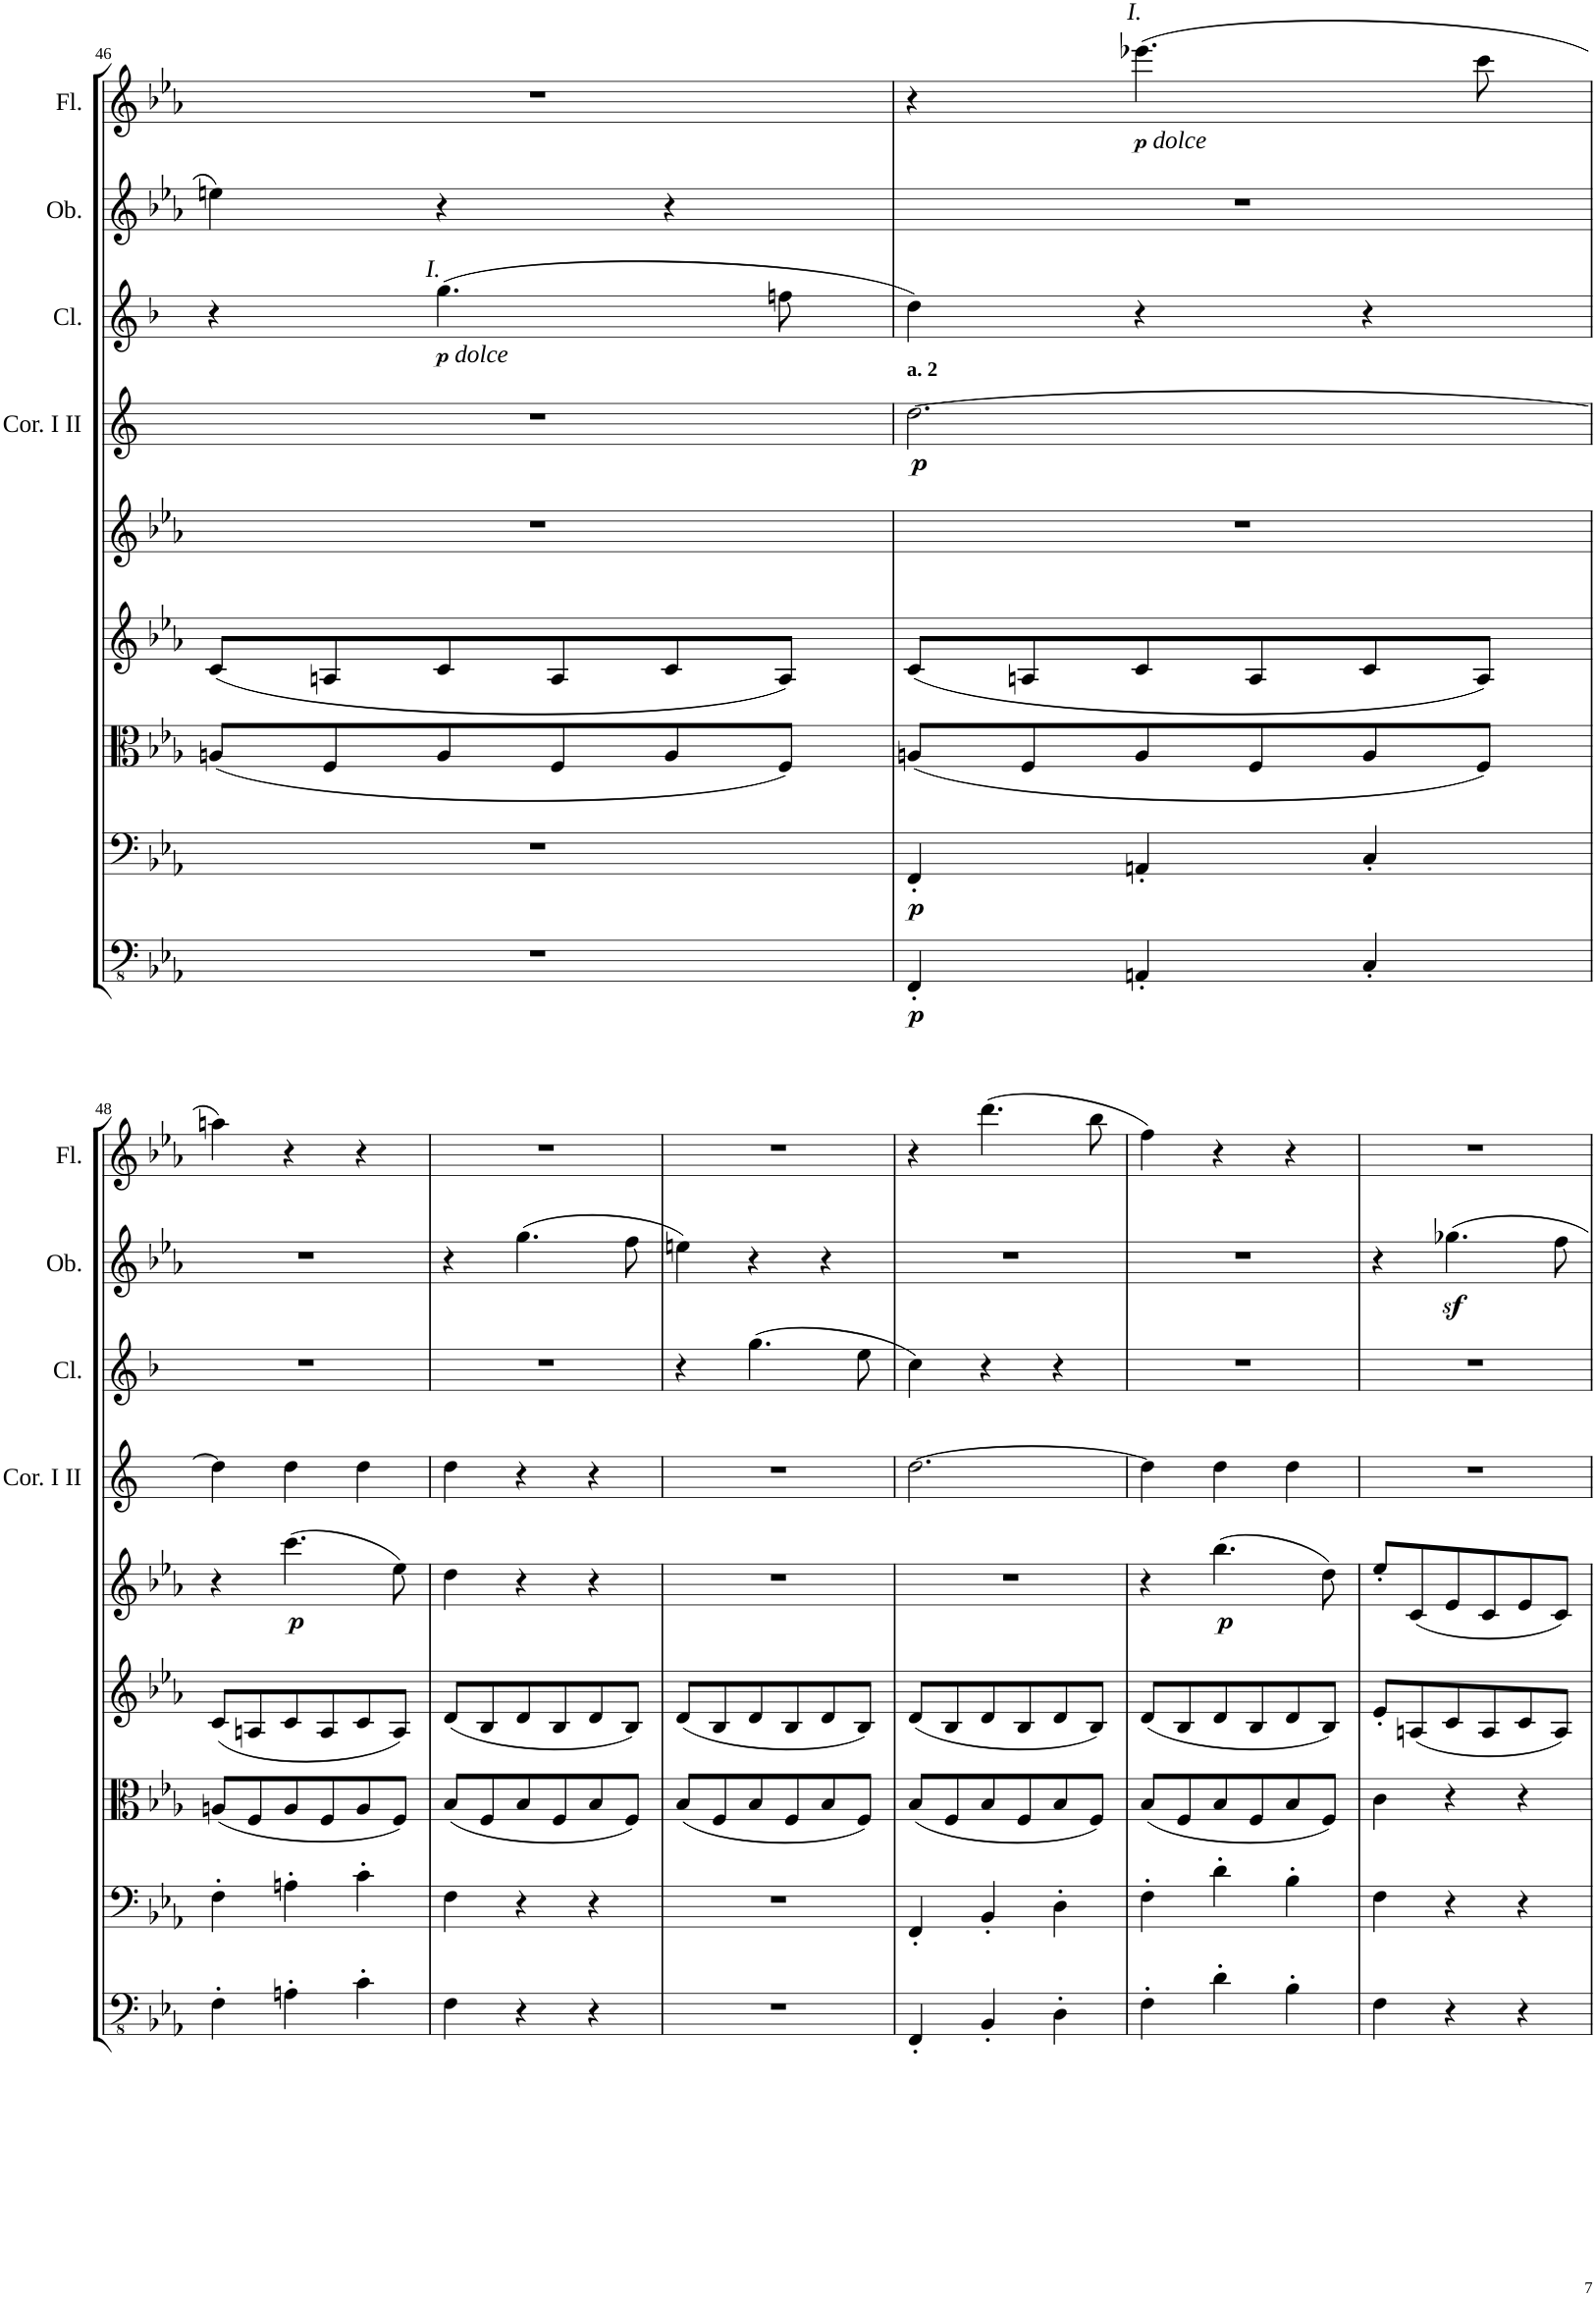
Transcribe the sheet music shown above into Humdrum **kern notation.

**kern	**dynam	**kern	**dynam	**kern	**kern	**kern	**dynam	**kern	**dynam	**kern	**kern	**kern
*part9	*part9	*part8	*part8	*part7	*part6	*part5	*part5	*part4	*part4	*part3	*part2	*part1
*staff9	*staff9	*staff8	*staff8	*staff7	*staff6	*staff5	*staff5	*staff4	*staff4	*staff3	*staff2	*staff1
*I"Basso	*	*I"Violoncello	*	*I"Viola	*I"Violino II	*I"Violino I	*	*I"Corni in Es I II	*	*I"Clarinetti in B	*I"Oboi	*I"Flauti
*	*	*	*	*	*	*	*	*I'Cor. I II	*	*I'Cl.	*I'Ob.	*I'Fl.
!!LO:PB:g=z
*clefFv4	*	*clefF4	*	*clefC3	*clefG2	*clefG2	*	*clefG2	*	*clefG2	*clefG2	*clefG2
*	*	*	*	*	*	*	*	*Trd5c9	*	*Trd1c2	*	*
*k[b-e-a-]	*	*k[b-e-a-]	*	*k[b-e-a-]	*k[b-e-a-]	*k[b-e-a-]	*	*k[]	*	*k[b-]	*k[b-e-a-]	*k[b-e-a-]
*M3/4	*	*M3/4	*	*M3/4	*M3/4	*M3/4	*	*M3/4	*	*M3/4	*M3/4	*M3/4
=46	=46	=46	=46	=46	=46	=46	=46	=46	=46	=46	=46	=46
2.r	.	2.r	.	(8An/L	(8c/L	2.r	.	2.r	.	4r	4een\	2.r
.	.	.	.	8F/	8An/	.	.	.	.	.	.	.
!	!	!	!	!	!	!	!	!	!	!LO:TX:a:i:t=I.	!	!
!	!	!	!	!	!	!	!	!	!	!LO:TX:b:t=dolce	!	!
.	.	.	.	8A/	8c/	.	.	.	.	(4.gg\	4r	.
.	.	.	.	8F/	8A/	.	.	.	.	.	.	.
.	.	.	.	8A/	8c/	.	.	.	.	.	4r	.
.	.	.	.	8F/J)	8A/J)	.	.	.	.	8ffn\	.	.
=47	=47	=47	=47	=47	=47	=47	=47	=47	=47	=47	=47	=47
!	!	!	!	!	!	!	!	!LO:TX:a:B:t=a. 2	!	!	!	!
!	!LO:DY:b	!	!LO:DY:b	!	!	!	!	!	!LO:DY:b	!	!	!
4FFF'/	p	4FF'/	p	(8An/L	(8c/L	2.r	.	[2.dd\	p	4dd\)	2.r	4r
.	.	.	.	8F/	8An/	.	.	.	.	.	.	.
!	!	!	!	!	!	!	!	!	!	!	!	!LO:TX:b:t=dolce
!	!	!	!	!	!	!	!	!	!	!	!	!LO:TX:a:i:t=I.
4AAAn'/	.	4AAn'/	.	8A/	8c/	.	.	.	.	4r	.	(4.eee-X\
.	.	.	.	8F/	8A/	.	.	.	.	.	.	.
4CC'/	.	4C'/	.	8A/	8c/	.	.	.	.	4r	.	.
.	.	.	.	8F/J)	8A/J)	.	.	.	.	.	.	8ccc\
!!LO:LB:g=z
=48	=48	=48	=48	=48	=48	=48	=48	=48	=48	=48	=48	=48
4FF'\	.	4F'\	.	(8An/L	(8c/L	4r	.	4dd\]	.	2.r	2.r	4aan\)
.	.	.	.	8F/	8An/	.	.	.	.	.	.	.
!	!	!	!	!	!	!	!LO:DY:b	!	!	!	!	!
4AAn'\	.	4An'\	.	8A/	8c/	(4.ccc\	p	4dd\	.	.	.	4r
.	.	.	.	8F/	8A/	.	.	.	.	.	.	.
4C'\	.	4c'\	.	8A/	8c/	.	.	4dd\	.	.	.	4r
.	.	.	.	8F/J)	8A/J)	8ee-\)	.	.	.	.	.	.
=49	=49	=49	=49	=49	=49	=49	=49	=49	=49	=49	=49	=49
4FF\	.	4F\	.	(8B-/L	(8d/L	4dd\	.	4dd\	.	2.r	4r	2.r
.	.	.	.	8F/	8B-/	.	.	.	.	.	.	.
4r	.	4r	.	8B-/	8d/	4r	.	4r	.	.	(4.gg\	.
.	.	.	.	8F/	8B-/	.	.	.	.	.	.	.
4r	.	4r	.	8B-/	8d/	4r	.	4r	.	.	.	.
.	.	.	.	8F/J)	8B-/J)	.	.	.	.	.	8ff\	.
=50	=50	=50	=50	=50	=50	=50	=50	=50	=50	=50	=50	=50
2.r	.	2.r	.	(8B-/L	(8d/L	2.r	.	2.r	.	4r	4een\)	2.r
.	.	.	.	8F/	8B-/	.	.	.	.	.	.	.
.	.	.	.	8B-/	8d/	.	.	.	.	(4.gg\	4r	.
.	.	.	.	8F/	8B-/	.	.	.	.	.	.	.
.	.	.	.	8B-/	8d/	.	.	.	.	.	4r	.
.	.	.	.	8F/J)	8B-/J)	.	.	.	.	8ee\	.	.
=51	=51	=51	=51	=51	=51	=51	=51	=51	=51	=51	=51	=51
4FFF'/	.	4FF'/	.	(8B-/L	(8d/L	2.r	.	[2.dd\	.	4cc\)	2.r	4r
.	.	.	.	8F/	8B-/	.	.	.	.	.	.	.
4BBB-'/	.	4BB-'/	.	8B-/	8d/	.	.	.	.	4r	.	(4.ddd\
.	.	.	.	8F/	8B-/	.	.	.	.	.	.	.
4DD'\	.	4D'\	.	8B-/	8d/	.	.	.	.	4r	.	.
.	.	.	.	8F/J)	8B-/J)	.	.	.	.	.	.	8bb-\
=52	=52	=52	=52	=52	=52	=52	=52	=52	=52	=52	=52	=52
4FF'\	.	4F'\	.	(8B-/L	(8d/L	4r	.	4dd\]	.	2.r	2.r	4ff\)
.	.	.	.	8F/	8B-/	.	.	.	.	.	.	.
!	!	!	!	!	!	!	!LO:DY:b	!	!	!	!	!
4D'\	.	4d'\	.	8B-/	8d/	(4.bb-\	p	4dd\	.	.	.	4r
.	.	.	.	8F/	8B-/	.	.	.	.	.	.	.
4BB-'\	.	4B-'\	.	8B-/	8d/	.	.	4dd\	.	.	.	4r
.	.	.	.	8F/J)	8B-/J)	8dd\)	.	.	.	.	.	.
=53	=53	=53	=53	=53	=53	=53	=53	=53	=53	=53	=53	=53
4FF\	.	4F\	.	4c\	8e-'/L	8ee-'/L	.	2.r	.	2.r	4r	2.r
.	.	.	.	.	(8An/	(8c/	.	.	.	.	.	.
4r	.	4r	.	4r	8c/	8e-/	.	.	.	.	4.gg-Xz<^\	.
.	.	.	.	.	8A/	8c/	.	.	.	.	.	.
4r	.	4r	.	4r	8c/	8e-/	.	.	.	.	.	.
.	.	.	.	.	8A/J)	8c/J)	.	.	.	.	8ff\	.
=	=	=	=	=	=	=	=	=	=	=	=	=
*-	*-	*-	*-	*-	*-	*-	*-	*-	*-	*-	*-	*-
